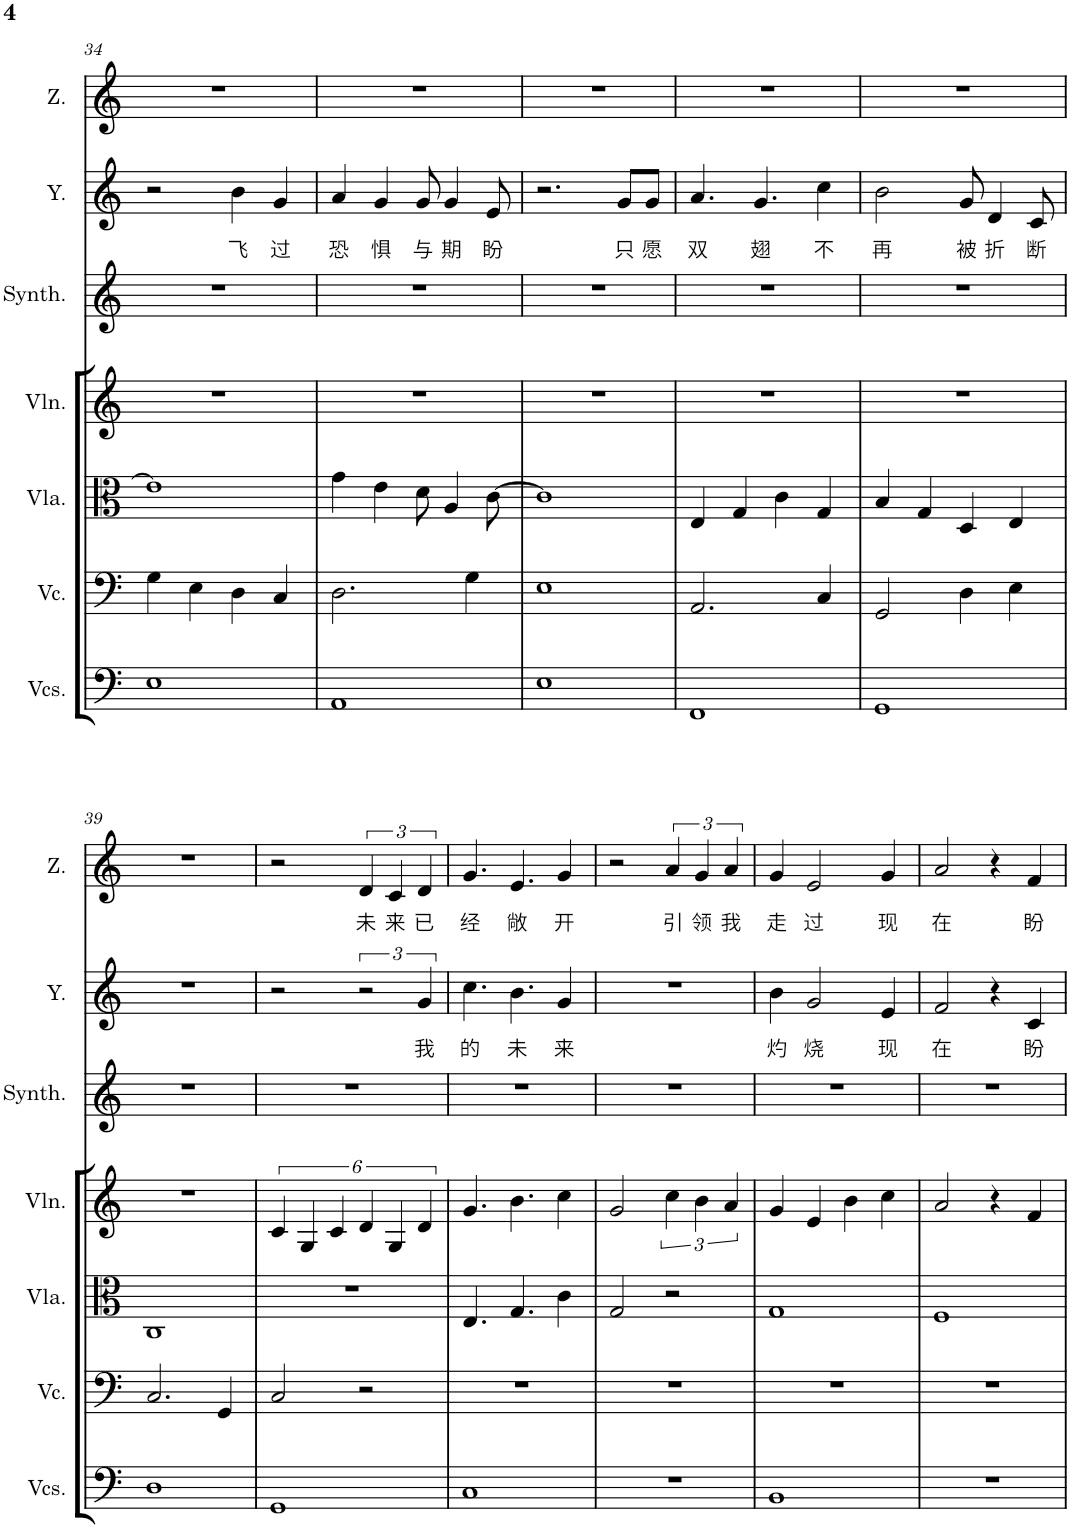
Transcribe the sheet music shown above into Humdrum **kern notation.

**kern	**kern	**kern	**kern	**kern	**kern	**text	**kern	**text
*part7	*part6	*part5	*part4	*part3	*part2	*part2	*part1	*part1
*staff7	*staff6	*staff5	*staff4	*staff3	*staff2	*staff2	*staff1	*staff1
*I"乐队大提琴	*I"大提琴	*I"中提琴	*I"小提琴	*I"合唱	*I"殷间	*	*I"周聿	*
!!LO:PB:g=z
*clefF4	*clefF4	*clefC3	*clefG2	*clefG2	*clefG2	*	*clefG2	*
*k[]	*k[]	*k[]	*k[]	*k[]	*k[]	*	*k[]	*
*M4/4	*M4/4	*M4/4	*M4/4	*M4/4	*M4/4	*	*M4/4	*
=34	=34	=34	=34	=34	=34	=34	=34	=34
1E	4G\	1e]	1r	1r	2r	.	1r	.
.	4E\	.	.	.	.	.	.	.
!	!	!	!	!	!	!LO:LY:b	!	!
.	4D\	.	.	.	4b\	飞	.	.
!	!	!	!	!	!	!LO:LY:b	!	!
.	4C/	.	.	.	4g/	过	.	.
=35	=35	=35	=35	=35	=35	=35	=35	=35
!	!	!	!	!	!	!LO:LY:b	!	!
1AA	2.D\	4g\	1r	1r	4a/	恐	1r	.
!	!	!	!	!	!	!LO:LY:b	!	!
.	.	4e\	.	.	4g/	惧	.	.
!	!	!	!	!	!	!LO:LY:b	!	!
.	.	8d\	.	.	8g/	与	.	.
!	!	!	!	!	!	!LO:LY:b	!	!
.	.	4A/	.	.	4g/	期	.	.
.	4G\	.	.	.	.	.	.	.
!	!	!	!	!	!	!LO:LY:b	!	!
.	.	[8c\	.	.	8e/	盼	.	.
=36	=36	=36	=36	=36	=36	=36	=36	=36
1E	1E	1c]	1r	1r	2.r	.	1r	.
!	!	!	!	!	!	!LO:LY:b	!	!
.	.	.	.	.	8g/L	只	.	.
!	!	!	!	!	!	!LO:LY:b	!	!
.	.	.	.	.	8g/J	愿	.	.
=37	=37	=37	=37	=37	=37	=37	=37	=37
!	!	!	!	!	!	!LO:LY:b	!	!
1FF	2.AA/	4E/	1r	1r	4.a/	双	1r	.
.	.	4G/	.	.	.	.	.	.
!	!	!	!	!	!	!LO:LY:b	!	!
.	.	.	.	.	4.g/	翅	.	.
.	.	4c\	.	.	.	.	.	.
!	!	!	!	!	!	!LO:LY:b	!	!
.	4C/	4G/	.	.	4cc\	不	.	.
=38	=38	=38	=38	=38	=38	=38	=38	=38
!	!	!	!	!	!	!LO:LY:b	!	!
1GG	2GG/	4B/	1r	1r	2b\	再	1r	.
.	.	4G/	.	.	.	.	.	.
!	!	!	!	!	!	!LO:LY:b	!	!
.	4D\	4D/	.	.	8g/	被	.	.
!	!	!	!	!	!	!LO:LY:b	!	!
.	.	.	.	.	4d/	折	.	.
.	4E\	4E/	.	.	.	.	.	.
!	!	!	!	!	!	!LO:LY:b	!	!
.	.	.	.	.	8c/	断	.	.
!!LO:LB:g=z
=39	=39	=39	=39	=39	=39	=39	=39	=39
1D	2.C/	1C	1r	1r	1r	.	1r	.
.	4GG/	.	.	.	.	.	.	.
=40	=40	=40	=40	=40	=40	=40	=40	=40
1GG	2C/	1r	6c/	1r	2r	.	2r	.
.	.	.	6G/	.	.	.	.	.
.	.	.	6c/	.	.	.	.	.
!	!	!	!	!	!	!	!	!LO:LY:b
.	2r	.	6d/	.	3r	.	6d/	未
!	!	!	!	!	!	!	!	!LO:LY:b
.	.	.	6G/	.	.	.	6c/	来
!	!	!	!	!	!	!LO:LY:b	!	!LO:LY:b
.	.	.	6d/	.	6g/	我	6d/	已
=41	=41	=41	=41	=41	=41	=41	=41	=41
!	!	!	!	!	!	!LO:LY:b	!	!LO:LY:b
1C	1r	4.E/	4.g/	1r	4.cc\	的	4.g/	经
!	!	!	!	!	!	!LO:LY:b	!	!LO:LY:b
.	.	4.G/	4.b\	.	4.b\	未	4.e/	敞
!	!	!	!	!	!	!LO:LY:b	!	!LO:LY:b
.	.	4c\	4cc\	.	4g/	来	4g/	开
=42	=42	=42	=42	=42	=42	=42	=42	=42
1r	1r	2G/	2g/	1r	1r	.	2r	.
!	!	!	!	!	!	!	!	!LO:LY:b
.	.	2r	6cc\	.	.	.	6a/	引
!	!	!	!	!	!	!	!	!LO:LY:b
.	.	.	6b\	.	.	.	6g/	领
!	!	!	!	!	!	!	!	!LO:LY:b
.	.	.	6a/	.	.	.	6a/	我
=43	=43	=43	=43	=43	=43	=43	=43	=43
!	!	!	!	!	!	!LO:LY:b	!	!LO:LY:b
1BB	1r	1G	4g/	1r	4b\	灼	4g/	走
!	!	!	!	!	!	!LO:LY:b	!	!LO:LY:b
.	.	.	4e/	.	2g/	烧	2e/	过
.	.	.	4b\	.	.	.	.	.
!	!	!	!	!	!	!LO:LY:b	!	!LO:LY:b
.	.	.	4cc\	.	4e/	现	4g/	现
=44	=44	=44	=44	=44	=44	=44	=44	=44
!	!	!	!	!	!	!LO:LY:b	!	!LO:LY:b
1r	1r	1F	2a/	1r	2f/	在	2a/	在
.	.	.	4r	.	4r	.	4r	.
!	!	!	!	!	!	!LO:LY:b	!	!LO:LY:b
.	.	.	4f/	.	4c/	盼	4f/	盼
=	=	=	=	=	=	=	=	=
*-	*-	*-	*-	*-	*-	*-	*-	*-
